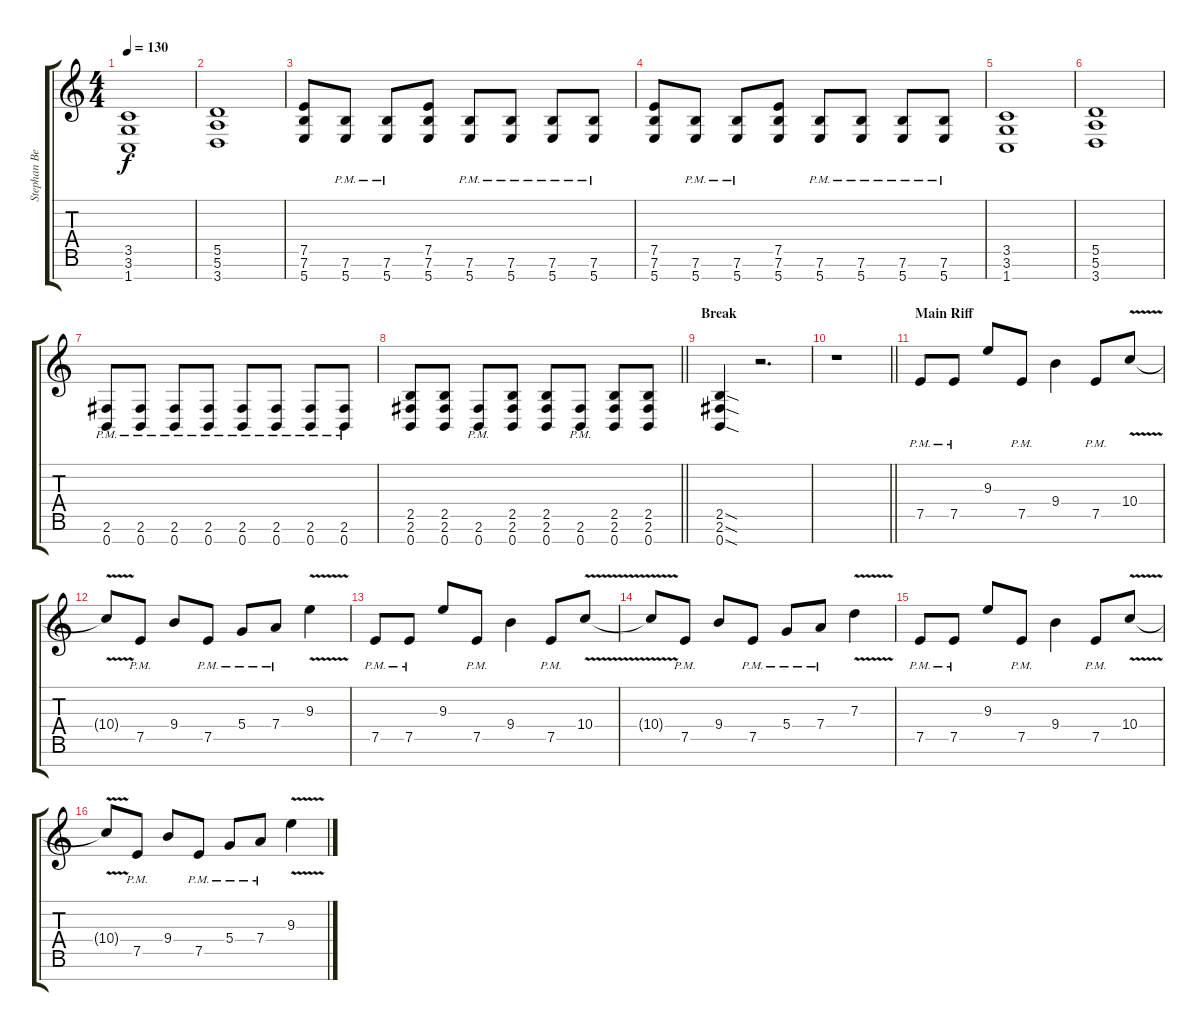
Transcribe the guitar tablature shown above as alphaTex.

\track ("Stephan Benfante" "Stephan Be") {instrument distortionguitar}
\staff {score tabs}
\tuning (E4 B3 G3 D3 A2 E2 B1) {hide}
\ts (4 4)
\tempo 130
\clef g2
\ks c
(3.5 3.6 1.7).1{dy f} |
(5.5 5.6 3.7).1 |
(7.5 7.6 5.7).8 (7.6{pm} 5.7{pm}).8 (7.6{pm} 5.7{pm}).8 (7.5 7.6 5.7).8 (7.6{pm} 5.7{pm}).8 (7.6{pm} 5.7{pm}).8 (7.6{pm} 5.7{pm}).8 (7.6{pm} 5.7{pm}).8 |
(7.5 7.6 5.7).8 (7.6{pm} 5.7{pm}).8 (7.6{pm} 5.7{pm}).8 (7.5 7.6 5.7).8 (7.6{pm} 5.7{pm}).8 (7.6{pm} 5.7{pm}).8 (7.6{pm} 5.7{pm}).8 (7.6{pm} 5.7{pm}).8 |
(3.5 3.6 1.7).1 |
(5.5 5.6 3.7).1 |
(2.6{pm} 0.7{pm}).8 (2.6{pm} 0.7{pm}).8 (2.6{pm} 0.7{pm}).8 (2.6{pm} 0.7{pm}).8 (2.6{pm} 0.7{pm}).8 (2.6{pm} 0.7{pm}).8 (2.6{pm} 0.7{pm}).8 (2.6{pm} 0.7{pm}).8 |
\barLineRight lightlight
(2.5 2.6 0.7).8 (2.5 2.6 0.7).8 (2.6{pm} 0.7{pm}).8 (2.5 2.6 0.7).8 (2.5 2.6 0.7).8 (2.6{pm} 0.7{pm}).8 (2.5 2.6 0.7).8 (2.5 2.6 0.7).8 |
\section ("" "Break")
(2.5{sod} 2.6{sod} 0.7{sod}).4 r.2{d} |
\barLineRight lightlight
r.1 |
\section ("" "Main Riff")
7.5{pm}.8 7.5{pm}.8 9.3.8 7.5{pm}.8 9.4.4 7.5{pm}.8 10.4{v}.8 |
10.4{t}.8 7.5{pm}.8 9.4.8 7.5{pm}.8 5.4{pm}.8 7.4{pm}.8 9.3{v}.4 |
7.5{pm}.8 7.5{pm}.8 9.3.8 7.5{pm}.8 9.4.4 7.5{pm}.8 10.4{v}.8 |
10.4{t}.8 7.5{pm}.8 9.4.8 7.5{pm}.8 5.4{pm}.8 7.4{pm}.8 7.3{v}.4 |
7.5{pm}.8 7.5{pm}.8 9.3.8 7.5{pm}.8 9.4.4 7.5{pm}.8 10.4{v}.8 |
10.4{t}.8 7.5{pm}.8 9.4.8 7.5{pm}.8 5.4{pm}.8 7.4{pm}.8 9.3{v}.4
